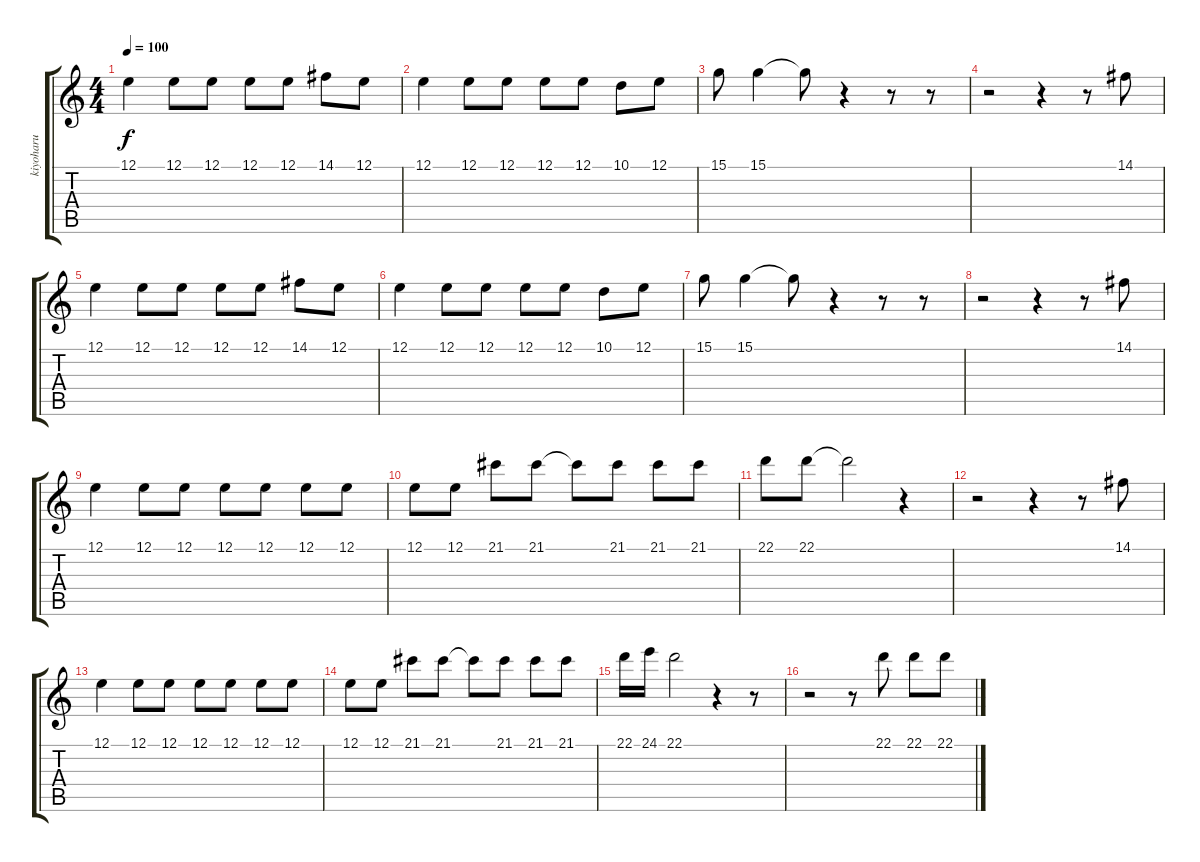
\track ("kiyoharu" "kiyoharu") {instrument clarinet}
\staff {score tabs}
\tuning (E4 B3 G3 D3 A2 E2) {hide}
\ts (4 4)
\tempo 100
\clef g2
\ks c
12.1.4{dy f} 12.1.8 12.1.8 12.1.8 12.1.8 14.1.8 12.1.8 |
12.1.4 12.1.8 12.1.8 12.1.8 12.1.8 10.1.8 12.1.8 |
15.1.8 15.1.4 15.1{t}.8 r.4 r.8 r.8 |
r.2 r.4 r.8 14.1.8 |
12.1.4 12.1.8 12.1.8 12.1.8 12.1.8 14.1.8 12.1.8 |
12.1.4 12.1.8 12.1.8 12.1.8 12.1.8 10.1.8 12.1.8 |
15.1.8 15.1.4 15.1{t}.8 r.4 r.8 r.8 |
r.2 r.4 r.8 14.1.8 |
12.1.4 12.1.8 12.1.8 12.1.8 12.1.8 12.1.8 12.1.8 |
12.1.8 12.1.8 21.1.8 21.1.8 21.1{t}.8 21.1.8 21.1.8 21.1.8 |
22.1.8 22.1.8 22.1{t}.2 r.4 |
r.2 r.4 r.8 14.1.8 |
12.1.4 12.1.8 12.1.8 12.1.8 12.1.8 12.1.8 12.1.8 |
12.1.8 12.1.8 21.1.8 21.1.8 21.1{t}.8 21.1.8 21.1.8 21.1.8 |
22.1.16 24.1.16 22.1.2 r.4 r.8 |
r.2 r.8 22.1.8 22.1.8 22.1.8
